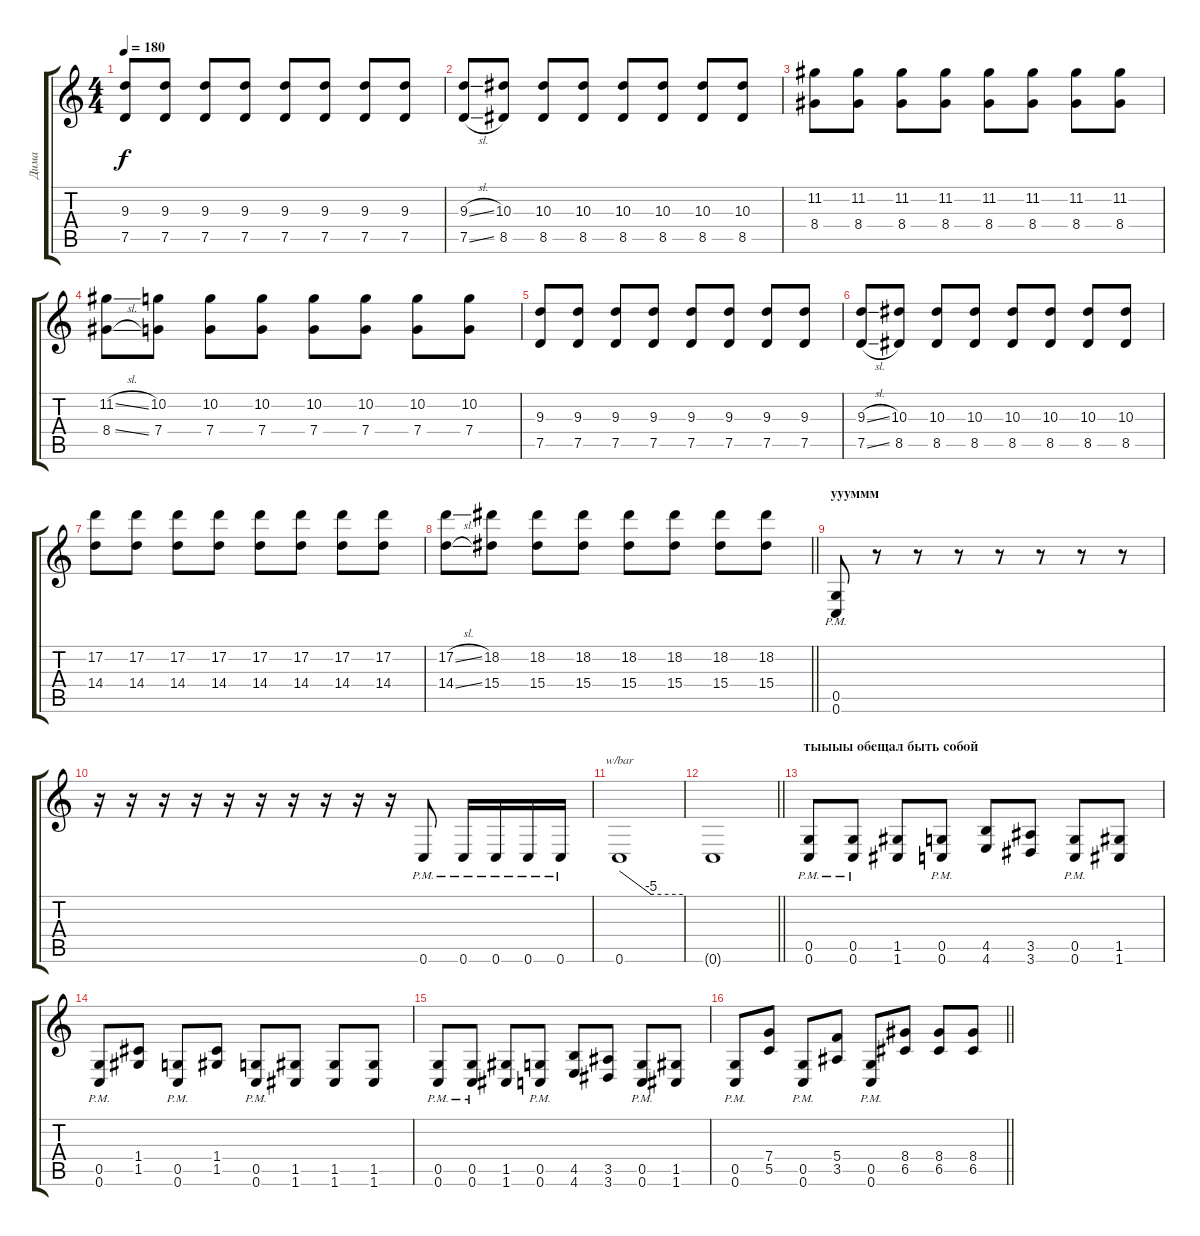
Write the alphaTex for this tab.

\track ("Дима" "Дима") {instrument distortionguitar}
\staff {score tabs}
\tuning (D4 A3 F3 C3 G2 C2) {hide}
\ts (4 4)
\tempo 180
\clef g2
\ks c
(9.3 7.5).8{dy f} (9.3 7.5).8 (9.3 7.5).8 (9.3 7.5).8 (9.3 7.5).8 (9.3 7.5).8 (9.3 7.5).8 (9.3 7.5).8 |
(9.3{sl} 7.5{sl}).8 (10.3 8.5).8 (10.3 8.5).8 (10.3 8.5).8 (10.3 8.5).8 (10.3 8.5).8 (10.3 8.5).8 (10.3 8.5).8 |
(11.2 8.4).8 (11.2 8.4).8 (11.2 8.4).8 (11.2 8.4).8 (11.2 8.4).8 (11.2 8.4).8 (11.2 8.4).8 (11.2 8.4).8 |
(11.2{sl} 8.4{sl}).8 (10.2 7.4).8 (10.2 7.4).8 (10.2 7.4).8 (10.2 7.4).8 (10.2 7.4).8 (10.2 7.4).8 (10.2 7.4).8 |
(9.3 7.5).8 (9.3 7.5).8 (9.3 7.5).8 (9.3 7.5).8 (9.3 7.5).8 (9.3 7.5).8 (9.3 7.5).8 (9.3 7.5).8 |
(9.3{sl} 7.5{sl}).8 (10.3 8.5).8 (10.3 8.5).8 (10.3 8.5).8 (10.3 8.5).8 (10.3 8.5).8 (10.3 8.5).8 (10.3 8.5).8 |
(17.2 14.4).8 (17.2 14.4).8 (17.2 14.4).8 (17.2 14.4).8 (17.2 14.4).8 (17.2 14.4).8 (17.2 14.4).8 (17.2 14.4).8 |
\barLineRight lightlight
(17.2{sl} 14.4{sl}).8 (18.2 15.4).8 (18.2 15.4).8 (18.2 15.4).8 (18.2 15.4).8 (18.2 15.4).8 (18.2 15.4).8 (18.2 15.4).8 |
\section ("" "уууммм")
(0.5{pm} 0.6{pm}).8{balance 0} r.8 r.8 r.8 r.8 r.8 r.8 r.8 |
r.16 r.16 r.16 r.16 r.16 r.16 r.16 r.16 r.16 r.16 0.6{pm}.8 0.6{pm}.16 0.6{pm}.16 0.6{pm}.16 0.6{pm}.16 |
0.6.1{tbe (custom default 0 0 30 -20 60 -20)} |
\barLineRight lightlight
0.6{t}.1 |
\section ("" "тыыыы обещал быть собой")
(0.5{pm} 0.6{pm}).8 (0.5{pm} 0.6{pm}).8 (1.5 1.6).8 (0.5{pm} 0.6{pm}).8 (4.5 4.6).8 (3.5 3.6).8 (0.5{pm} 0.6{pm}).8 (1.5 1.6).8 |
(0.5{pm} 0.6{pm}).8 (1.4 1.5).8 (0.5{pm} 0.6{pm}).8 (1.4 1.5).8 (0.5{pm} 0.6{pm}).8 (1.5 1.6).8 (1.5 1.6).8 (1.5 1.6).8 |
(0.5{pm} 0.6{pm}).8 (0.5{pm} 0.6{pm}).8 (1.5 1.6).8 (0.5{pm} 0.6{pm}).8 (4.5 4.6).8 (3.5 3.6).8 (0.5{pm} 0.6{pm}).8 (1.5 1.6).8 |
\barLineRight lightlight
(0.5{pm} 0.6{pm}).8 (7.4 5.5).8 (0.5{pm} 0.6{pm}).8 (5.4 3.5).8 (0.5{pm} 0.6{pm}).8 (8.4 6.5).8 (8.4 6.5).8 (8.4 6.5).8
